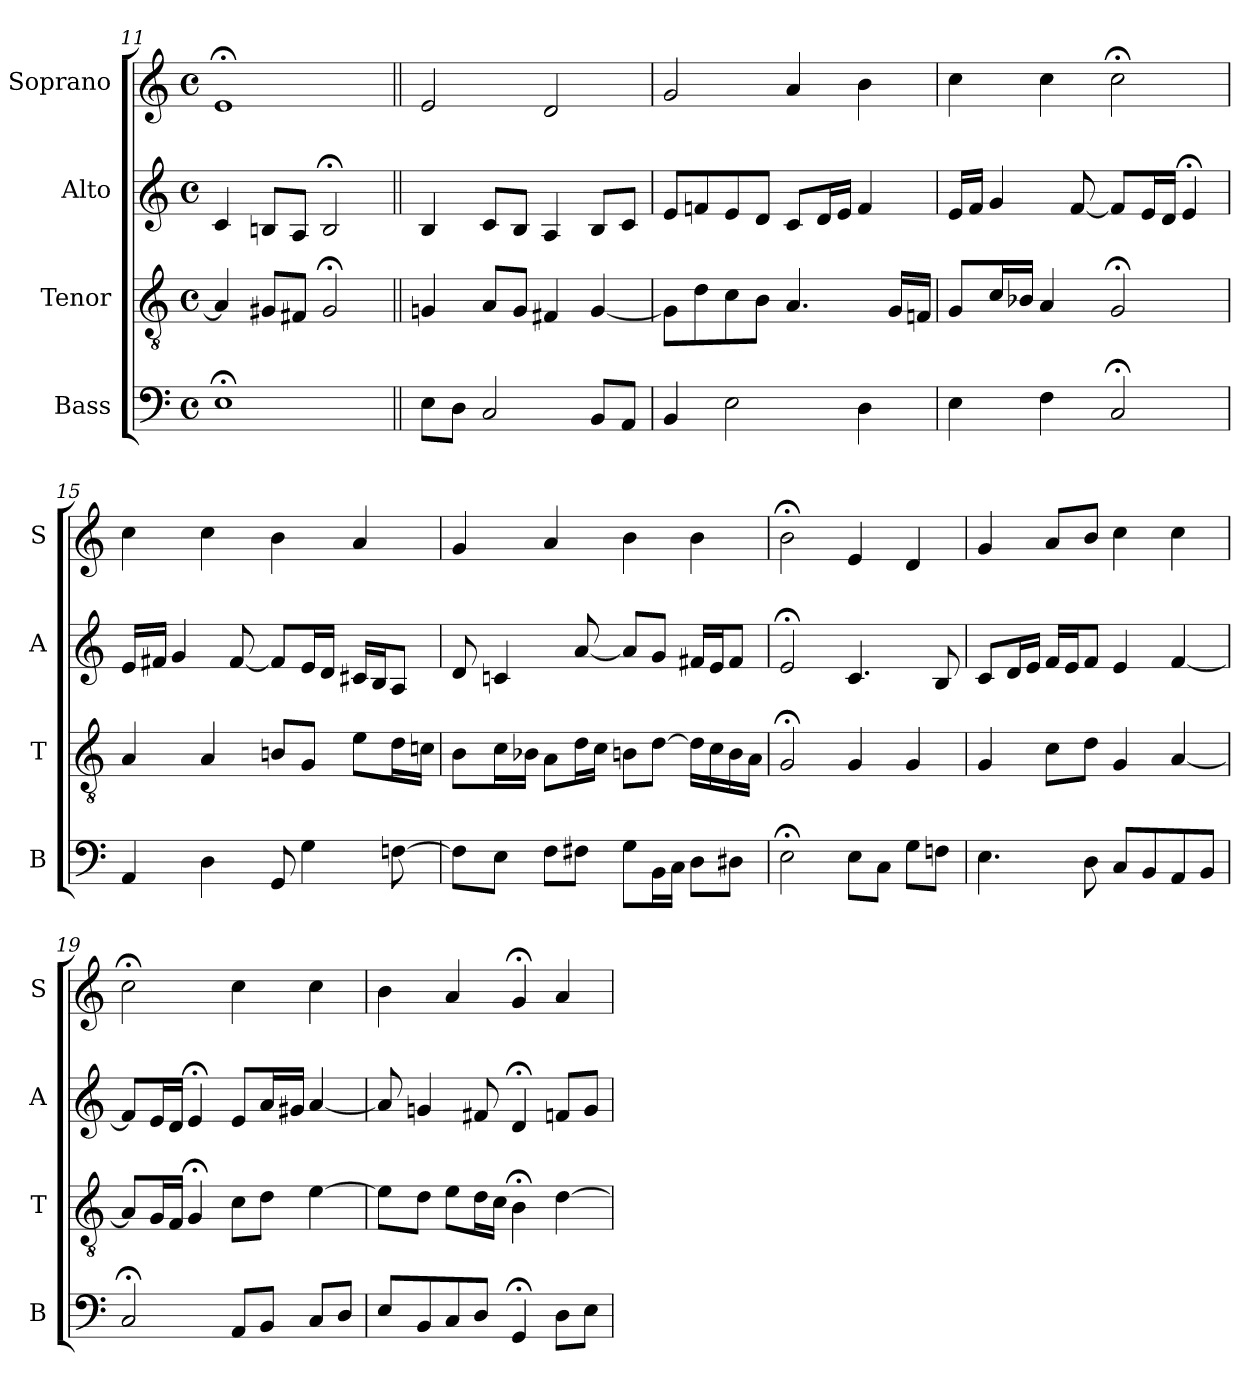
**kern	**kern	**kern	**kern
*part4	*part3	*part2	*part1
*staff4	*staff3	*staff2	*staff1
*I"Bass	*I"Tenor	*I"Alto	*I"Soprano
*I'B	*I'T	*I'A	*I'S
*clefF4	*clefGv2	*clefG2	*clefG2
*k[]	*k[]	*k[]	*k[]
*a:	*a:	*a:	*a:
*M4/4	*M4/4	*M4/4	*M4/4
*met(c)	*met(c)	*met(c)	*met(c)
=11	=11	=11	=11
1E;<	4A]	4c	1e;<
.	8G#XL	8BnL	.
.	8F#XJ	8AJ	.
.	2G#;<	2B;<	.
=12||	=12||	=12||	=12||
8EL	4Gn	4B	2e
8DJ	.	.	.
2C	8AL	8cL	.
.	8GJ	8BJ	.
.	4F#X	4A	2d
8BBL	[4G	8BL	.
8AAJ	.	8cJ	.
=13	=13	=13	=13
4BB	8GL]	8eL	2g
.	8d	8fn	.
2E	8c	8e	.
.	8BJ	8dJ	.
.	4.A	8cL	4a
.	.	16dL	.
.	.	16eJJ	.
4D	.	4f	4b
.	16GLL	.	.
.	16FnJJ	.	.
=14	=14	=14	=14
4E	8GL	16eLL	4cc
.	.	16fJJ	.
.	16cL	4g	.
.	16B-XJJ	.	.
4F	4A	.	4cc
.	.	[8f	.
2C;<	2G;<	8fL]	2cc;<
.	.	16eL	.
.	.	16dJJ	.
.	.	4e;<	.
=15	=15	=15	=15
4AA	4A	16eLL	4cc
.	.	16f#XJJ	.
.	.	4g	.
4D	4A	.	4cc
.	.	[8f#	.
8GG	8BnL	8f#L]	4b
4G	8GJ	16eL	.
.	.	16dJJ	.
.	8eL	16c#XLL	4a
.	.	16BJ	.
[8Fn	16dL	8AJ	.
.	16cnJJ	.	.
=16	=16	=16	=16
8FL]	8BL	8d	4g
8EJ	16cL	4cn	.
.	16B-XJJ	.	.
8FL	8AL	.	4a
8F#XJ	16dL	[8a	.
.	16cJJ	.	.
8GL	8BnL	8aL]	4b
16BBL	[8dJ	8gJ	.
16CJJ	.	.	.
8DL	16dLL]	16f#XLL	4b
.	16c	16eJ	.
8D#XJ	16B	8f#J	.
.	16AJJ	.	.
=17	=17	=17	=17
2E;<	2G;<	2e;<	2b;<
8EL	4G	4.c	4e
8CJ	.	.	.
8GL	4G	.	4d
8FnJ	.	8B	.
=18	=18	=18	=18
4.E	4G	8cL	4g
.	.	16dL	.
.	.	16eJJ	.
.	8cL	16fLL	8aL
.	.	16eJ	.
8D	8dJ	8fJ	8bJ
8CL	4G	4e	4cc
8BB	.	.	.
8AA	[4A	[4f	4cc
8BBJ	.	.	.
=19	=19	=19	=19
2C;<i	8AiL]	8fiL]	2cc;<i
.	16GL	16eL	.
.	16FJJ	16dJJ	.
.	4G;<	4e;<	.
8AAL	8cL	8eL	4cc
8BBJ	8dJ	16aL	.
.	.	16g#XJJ	.
8CL	[4e	[4a	4cc
8DJ	.	.	.
=20	=20	=20	=20
8EL	8eL]	8a]	4b
8BB	8dJ	4gn	.
8C	8eL	.	4a
8DJ	16dL	8f#X	.
.	16cJJ	.	.
4GG;<	4B;<	4d;<	4g;<
8DL	[4d	8fnL	4a
8EJ	.	8gJ	.
=	=	=	=
*-	*-	*-	*-
